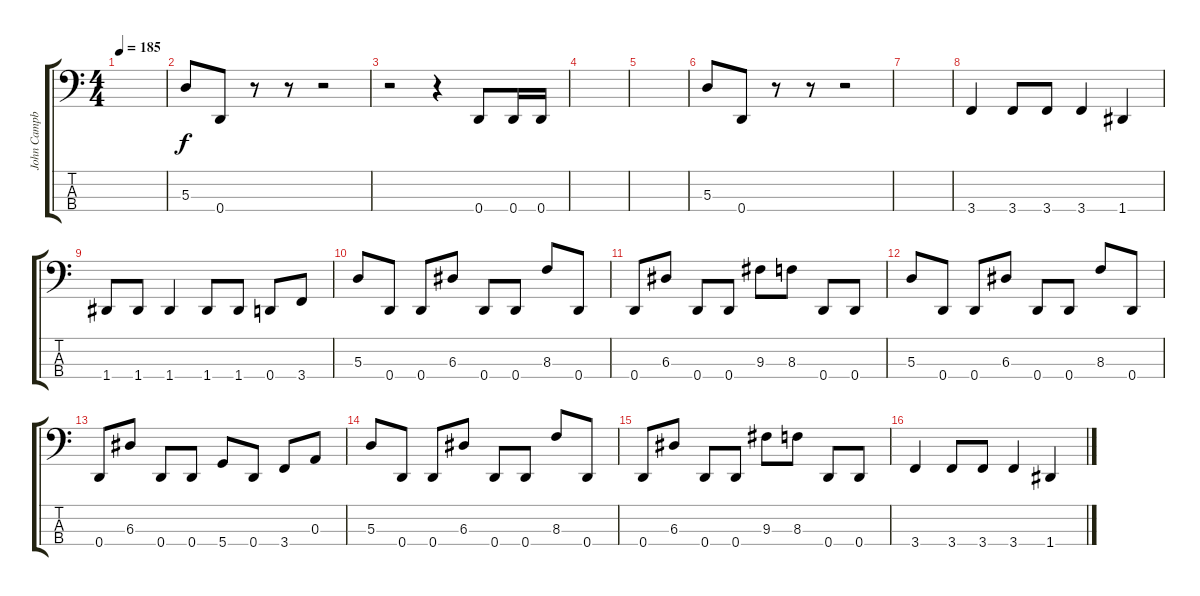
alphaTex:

\track ("John Campbell" "John Campb") {instrument electricbasspick}
\staff {score tabs}
\tuning (G2 D2 A1 D1) {hide}
\ts (4 4)
\tempo 185
\clef f4
\ks c
|
5.3.8 0.4.8 r.8 r.8 r.2 |
r.2 r.4 0.4.8 0.4.16 0.4.16 |
|
|
5.3.8 0.4.8 r.8 r.8 r.2 |
|
3.4.4 3.4.8 3.4.8 3.4.4 1.4.4 |
1.4.8 1.4.8 1.4.4 1.4.8 1.4.8 0.4.8 3.4.8 |
5.3.8 0.4.8 0.4.8 6.3.8 0.4.8 0.4.8 8.3.8 0.4.8 |
0.4.8 6.3.8 0.4.8 0.4.8 9.3.8 8.3.8 0.4.8 0.4.8 |
5.3.8 0.4.8 0.4.8 6.3.8 0.4.8 0.4.8 8.3.8 0.4.8 |
0.4.8 6.3.8 0.4.8 0.4.8 5.4.8 0.4.8 3.4.8 0.3.8 |
5.3.8 0.4.8 0.4.8 6.3.8 0.4.8 0.4.8 8.3.8 0.4.8 |
0.4.8 6.3.8 0.4.8 0.4.8 9.3.8 8.3.8 0.4.8 0.4.8 |
3.4.4 3.4.8 3.4.8 3.4.4 1.4.4
